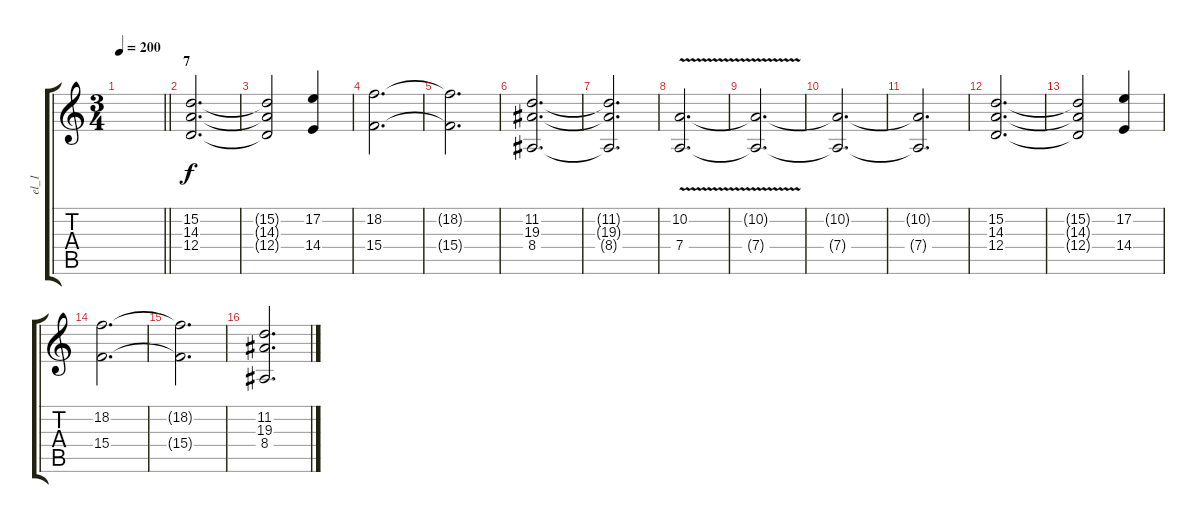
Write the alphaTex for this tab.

\track ("el_1" "el_1") {instrument stringensemble1}
\staff {score tabs}
\tuning (E4 B3 G3 D3 A2 D2) {hide}
\ts (3 4)
\tempo 200
\clef g2
\barLineRight lightlight
\ks c
|
\section ("" "7")
(15.2 14.3 12.4).2{d} |
(15.2{t} 14.3{t} 12.4{t}).2 (17.2 14.4).4 |
(18.2 15.4).2{d} |
(18.2{t} 15.4{t}).2{d} |
(11.2 19.3 8.4).2{d} |
(11.2{t} 19.3{t} 8.4{t}).2{d} |
(10.2{v} 7.4).2{d} |
(10.2{t} 7.4{t}).2{d} |
(10.2{t} 7.4{t}).2{d} |
(10.2{t} 7.4{t}).2{d} |
(15.2 14.3 12.4).2{d} |
(15.2{t} 14.3{t} 12.4{t}).2 (17.2 14.4).4 |
(18.2 15.4).2{d} |
(18.2{t} 15.4{t}).2{d} |
(11.2 19.3 8.4).2{d}
